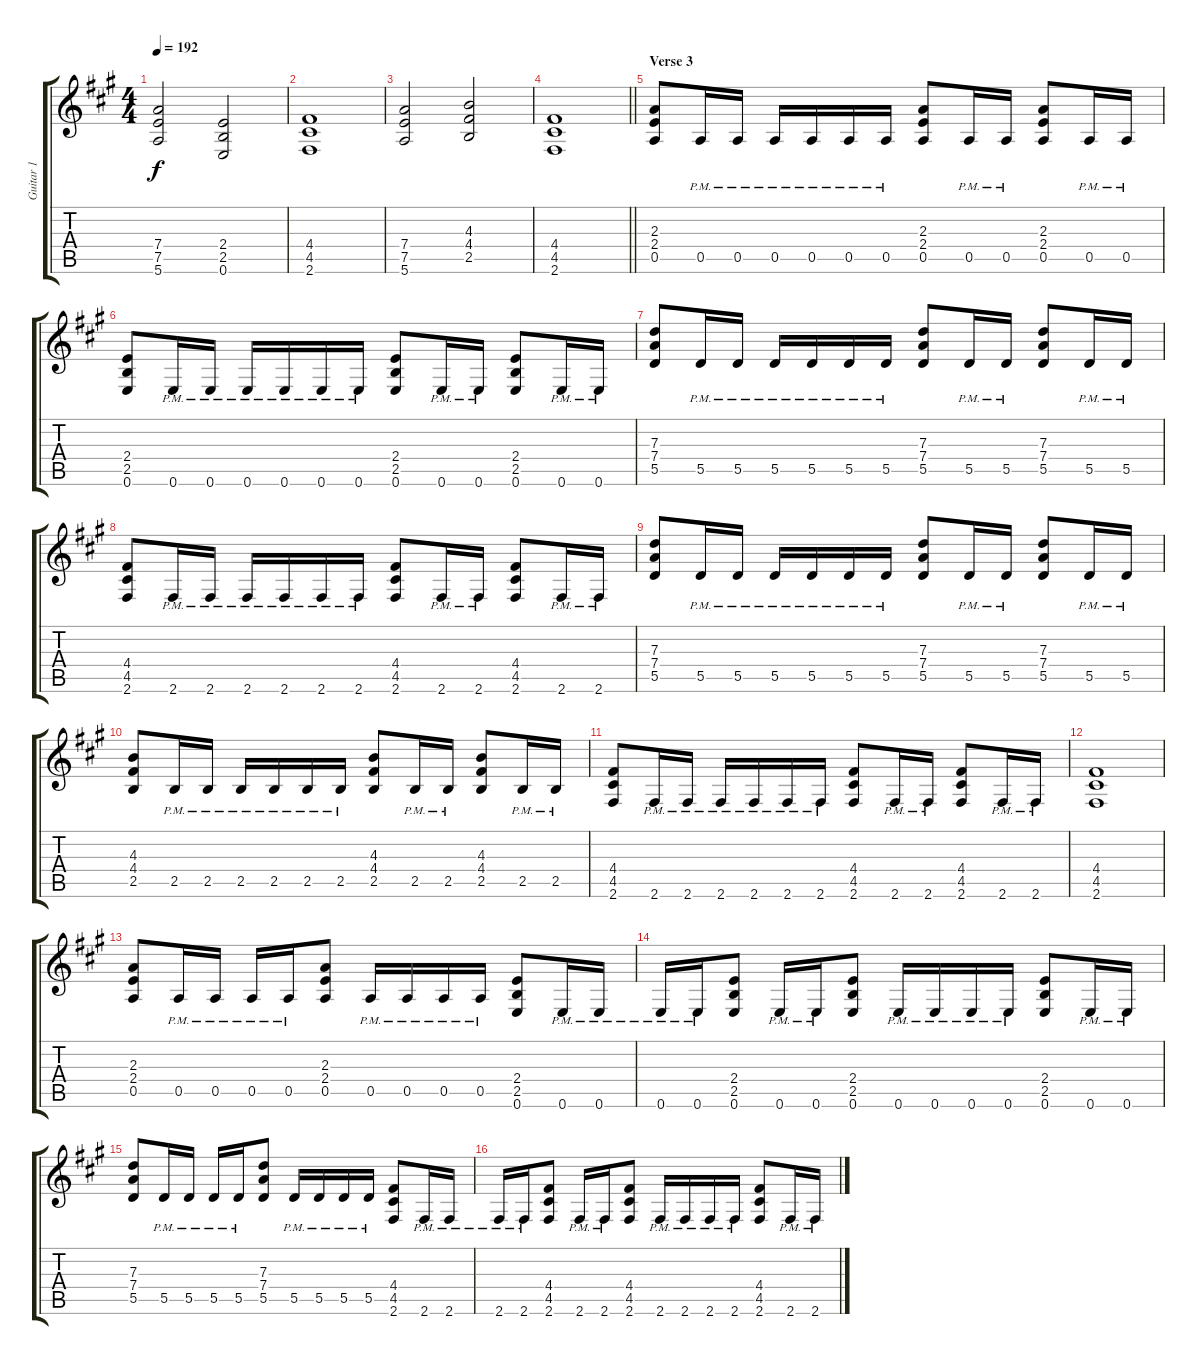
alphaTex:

\track ("Guitar 1" "Guitar 1") {instrument distortionguitar}
\staff {score tabs}
\tuning (E4 B3 G3 D3 A2 E2) {hide}
\ts (4 4)
\tempo 192
\clef g2
\ks f#minor
(7.4 7.5 5.6).2{dy f} (2.4 2.5 0.6).2 |
(4.4 4.5 2.6).1 |
(7.4 7.5 5.6).2 (4.3 4.4 2.5).2 |
\barLineRight lightlight
(4.4 4.5 2.6).1 |
\section ("" "Verse 3")
(2.3 2.4 0.5).8 0.5{pm}.16 0.5{pm}.16 0.5{pm}.16 0.5{pm}.16 0.5{pm}.16 0.5{pm}.16 (2.3 2.4 0.5).8 0.5{pm}.16 0.5{pm}.16 (2.3 2.4 0.5).8 0.5{pm}.16 0.5{pm}.16 |
(2.4 2.5 0.6).8 0.6{pm}.16 0.6{pm}.16 0.6{pm}.16 0.6{pm}.16 0.6{pm}.16 0.6{pm}.16 (2.4 2.5 0.6).8 0.6{pm}.16 0.6{pm}.16 (2.4 2.5 0.6).8 0.6{pm}.16 0.6{pm}.16 |
(7.3 7.4 5.5).8 5.5{pm}.16 5.5{pm}.16 5.5{pm}.16 5.5{pm}.16 5.5{pm}.16 5.5{pm}.16 (7.3 7.4 5.5).8 5.5{pm}.16 5.5{pm}.16 (7.3 7.4 5.5).8 5.5{pm}.16 5.5{pm}.16 |
(4.4 4.5 2.6).8 2.6{pm}.16 2.6{pm}.16 2.6{pm}.16 2.6{pm}.16 2.6{pm}.16 2.6{pm}.16 (4.4 4.5 2.6).8 2.6{pm}.16 2.6{pm}.16 (4.4 4.5 2.6).8 2.6{pm}.16 2.6{pm}.16 |
(7.3 7.4 5.5).8 5.5{pm}.16 5.5{pm}.16 5.5{pm}.16 5.5{pm}.16 5.5{pm}.16 5.5{pm}.16 (7.3 7.4 5.5).8 5.5{pm}.16 5.5{pm}.16 (7.3 7.4 5.5).8 5.5{pm}.16 5.5{pm}.16 |
(4.3 4.4 2.5).8 2.5{pm}.16 2.5{pm}.16 2.5{pm}.16 2.5{pm}.16 2.5{pm}.16 2.5{pm}.16 (4.3 4.4 2.5).8 2.5{pm}.16 2.5{pm}.16 (4.3 4.4 2.5).8 2.5{pm}.16 2.5{pm}.16 |
(4.4 4.5 2.6).8 2.6{pm}.16 2.6{pm}.16 2.6{pm}.16 2.6{pm}.16 2.6{pm}.16 2.6{pm}.16 (4.4 4.5 2.6).8 2.6{pm}.16 2.6{pm}.16 (4.4 4.5 2.6).8 2.6{pm}.16 2.6{pm}.16 |
(4.4 4.5 2.6).1 |
(2.3 2.4 0.5).8 0.5{pm}.16 0.5{pm}.16 0.5{pm}.16 0.5{pm}.16 (2.3 2.4 0.5).8 0.5{pm}.16 0.5{pm}.16 0.5{pm}.16 0.5{pm}.16 (2.4 2.5 0.6).8 0.6{pm}.16 0.6{pm}.16 |
0.6{pm}.16 0.6{pm}.16 (2.4 2.5 0.6).8 0.6{pm}.16 0.6{pm}.16 (2.4 2.5 0.6).8 0.6{pm}.16 0.6{pm}.16 0.6{pm}.16 0.6{pm}.16 (2.4 2.5 0.6).8 0.6{pm}.16 0.6{pm}.16 |
(7.3 7.4 5.5).8 5.5{pm}.16 5.5{pm}.16 5.5{pm}.16 5.5{pm}.16 (7.3 7.4 5.5).8 5.5{pm}.16 5.5{pm}.16 5.5{pm}.16 5.5{pm}.16 (4.4 4.5 2.6).8 2.6{pm}.16 2.6{pm}.16 |
2.6{pm}.16 2.6{pm}.16 (4.4 4.5 2.6).8 2.6{pm}.16 2.6{pm}.16 (4.4 4.5 2.6).8 2.6{pm}.16 2.6{pm}.16 2.6{pm}.16 2.6{pm}.16 (4.4 4.5 2.6).8 2.6{pm}.16 2.6{pm}.16
